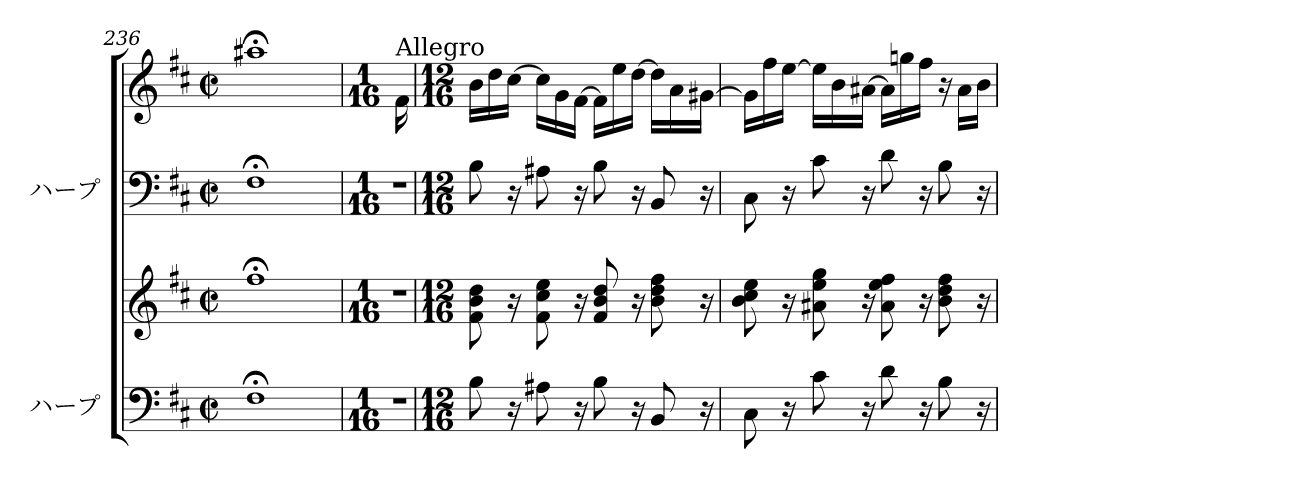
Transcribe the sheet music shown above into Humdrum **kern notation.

**kern	**kern	**kern	**kern
*part2	*part2	*part1	*part1
*staff4	*staff3	*staff2	*staff1
*I"ハープ	*	*I"ハープ	*
*clefF4	*clefG2	*clefF4	*clefG2
*k[f#c#]	*k[f#c#]	*k[f#c#]	*k[f#c#]
*M2/2	*M2/2	*M2/2	*M2/2
*met(c|)	*met(c|)	*met(c|)	*met(c|)
=236	=236	=236	=236
1F#;<	1ff#;<	1F#;<	1aa#X;<
!!LO:PB:g=z
=237	=237	=237	=237
*M1/16	*M1/16	*M1/16	*M1/16
*	*	*	*MM120
!	!	!	!LO:TX:a:t=Allegro
16r	16r	16r	16f#\
=238	=238	=238	=238
*M12/16	*M12/16	*M12/16	*M12/16
8B\	8f#\ 8b\ 8dd\	8B\	16b\LL
.	.	.	16dd\
16r	16r	16r	[16cc#\JJ
8A#X\	8f#\ 8cc#\ 8ee\	8A#X\	16cc#\LL]
.	.	.	16g\
16r	16r	16r	[16f#\JJ
8B\	8f#/ 8b/ 8dd/	8B\	16f#\LL]
.	.	.	16ee\
16r	16r	16r	[16dd\JJ
8BB/	8b\ 8dd\ 8ff#\	8BB/	16dd\LL]
.	.	.	16a\
16r	16r	16r	[16g#X\JJ
=239	=239	=239	=239
8C#\	8b\ 8cc#\ 8ee\	8C#\	16g#\LL]
.	.	.	16ff#\
16r	16r	16r	[16ee\JJ
8c#\	8a#X\ 8ee\ 8gg\	8c#\	16ee\LL]
.	.	.	16b\
16r	16r	16r	[16a#X\JJ
8d\	8a#\ 8ee\ 8ff#\	8d\	16a#\LL]
.	.	.	16ggn\
16r	16r	16r	16ff#\JJ
8B\	8b\ 8dd\ 8ff#\	8B\	16r
.	.	.	16a#\LL
16r	16r	16r	16b\JJ
=	=	=	=
*-	*-	*-	*-
